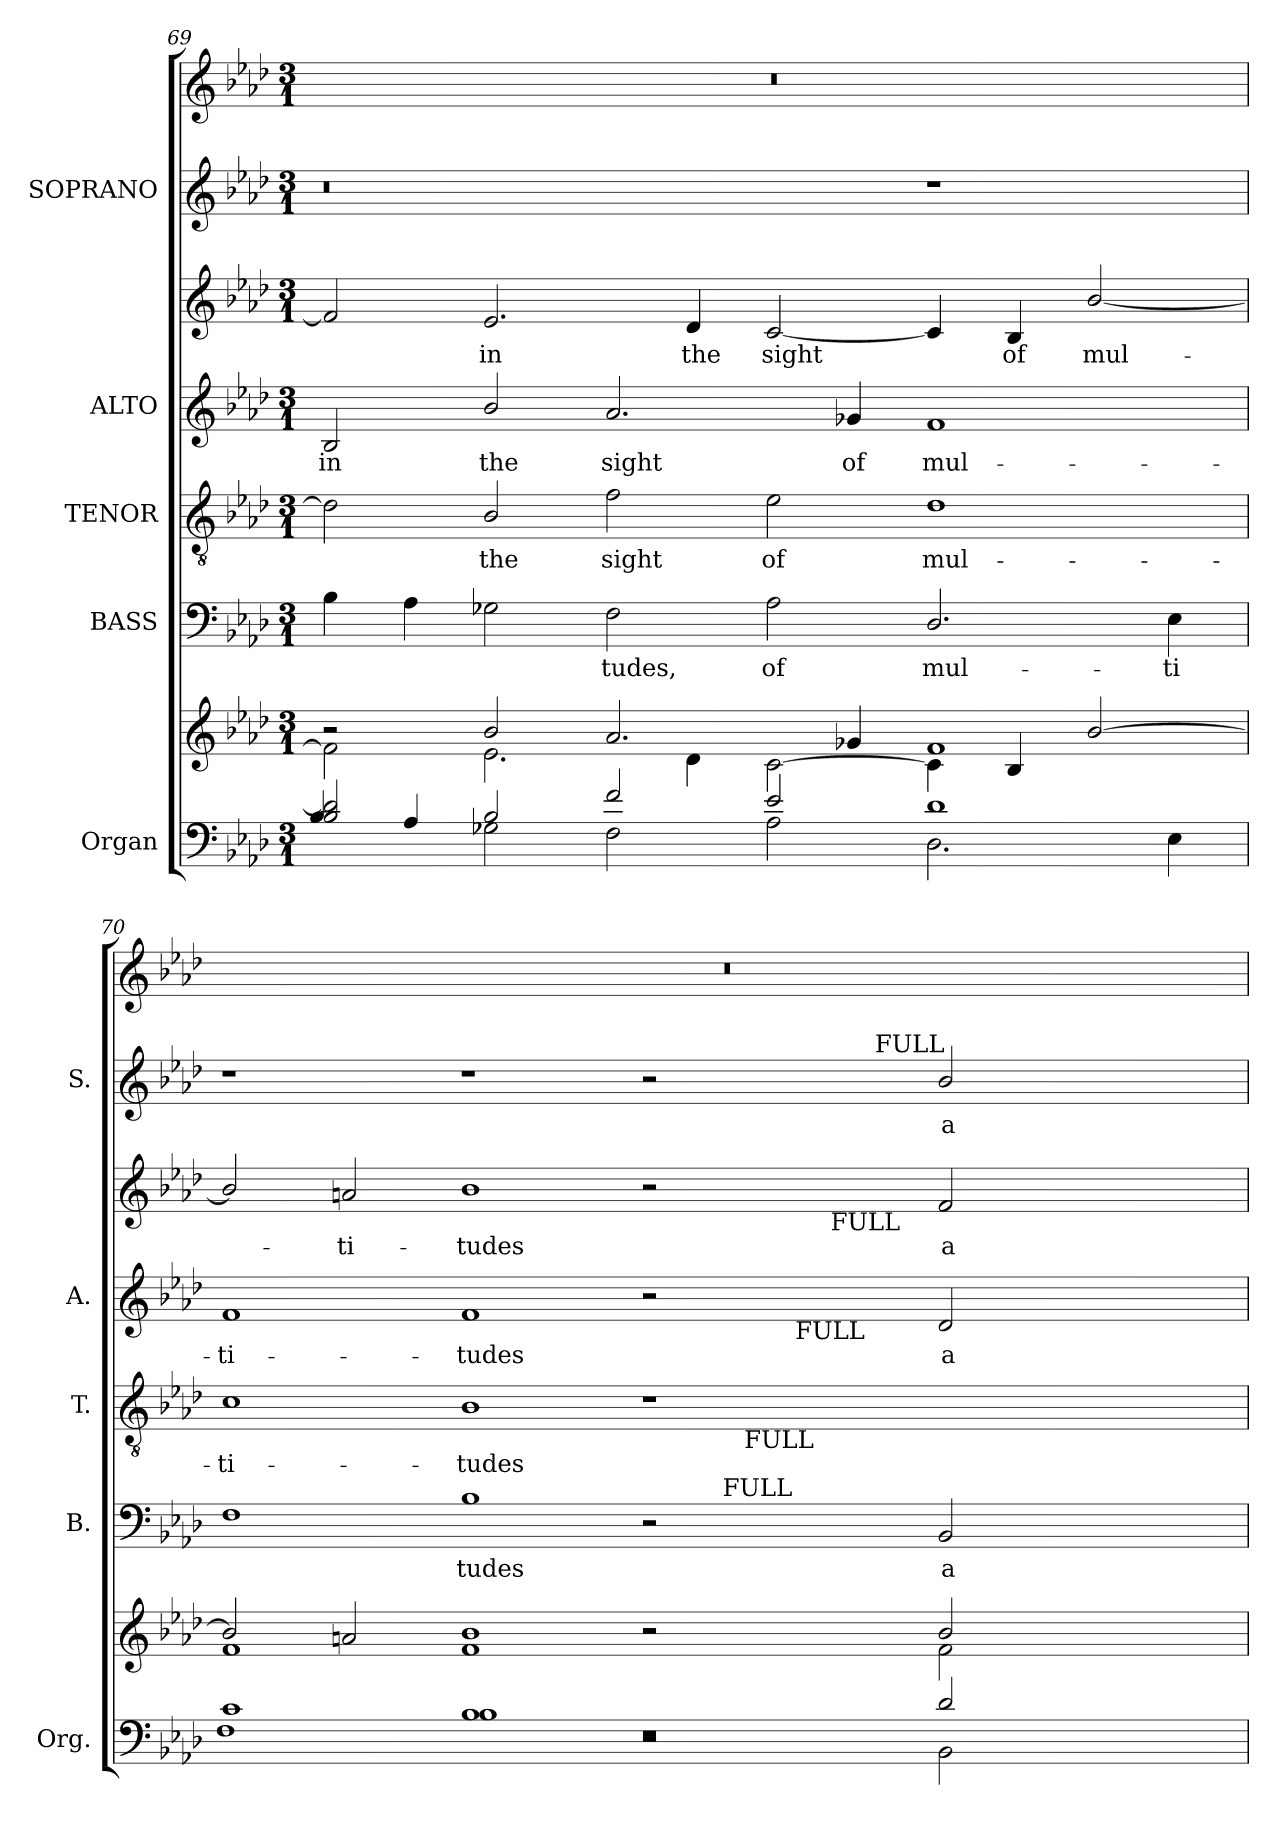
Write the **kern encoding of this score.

**kern	**kern	**kern	**text	**kern	**text	**kern	**text	**kern	**text	**kern	**text	**kern
*part5	*part5	*part4	*part4	*part3	*part3	*part2	*part2	*part2	*part2	*part1	*part1	*part1
*staff8	*staff7	*staff6	*staff6	*staff5	*staff5	*staff4	*staff4	*staff3	*staff3	*staff2	*staff2	*staff1
*I"Organ	*	*I"BASS	*	*I"TENOR	*	*I"ALTO	*	*	*	*I"SOPRANO	*	*
*I'Org.	*	*I'B.	*	*I'T.	*	*I'A.	*	*	*	*I'S.	*	*
*clefF4	*clefG2	*clefF4	*	*clefGv2	*	*clefG2	*	*clefG2	*	*clefG2	*	*clefG2
*	*	*	*	*ITrd7c12	*	*	*	*	*	*	*	*
*k[b-e-a-d-]	*k[b-e-a-d-]	*k[b-e-a-d-]	*	*k[b-e-a-d-]	*	*k[b-e-a-d-]	*	*k[b-e-a-d-]	*	*k[b-e-a-d-]	*	*k[b-e-a-d-]
*A-:	*A-:	*A-:	*	*A-:	*	*A-:	*	*A-:	*	*A-:	*	*A-:
*M3/1	*M3/1	*M3/1	*	*M3/1	*	*M3/1	*	*M3/1	*	*M3/1	*	*M3/1
=69	=69	=69	=69	=69	=69	=69	=69	=69	=69	=69	=69	=69
*^	*^	*	*	*	*	*	*	*	*	*	*	*
*	*^	*	*	*	*	*	*	*	*	*	*	*	*	*
!	!	!	!	!LO:N:vis=1	!	!	!	!	!	!	!	!	!	!	!
*	*	*	*	*^	*	*	*	*	*	*	*	*	*	*	*
!	!	!	!	!	!	!	!	!	!	!	!LO:LY:b:color=#000000	!	!	!	!	!LO:N:vis=1
2B-i/ 2d-i]	2ryy	4B-i/	2r	0.ryy	2fi\]	4B-i\	.	2D-i\]	.	2B-i/	in	2fi/]	.	0r	.	0.r
.	.	4A-i/	.	.	.	4A-i\	.	.	.	.	.	.	.	.	.	.
!	!	!	!	!	!	!	!	!	!LO:LY:b:color=#000000	!	!	!	!	!	!	!
!	!	!	!	!	!	!	!	!	!	!	!LO:LY:b:color=#000000	!	!	!	!	!
!	!	!	!	!	!	!	!	!	!	!	!	!	!LO:LY:b:color=#000000	!	!	!
2ryy	2B-i/	2G-Xi\	2b-i/	.	2.e-i\	2G-Xi\	.	2BB-i/	the	2b-i/	the	2.e-i/	in	.	.	.
!	!	!	!	!	!	!	!LO:LY:b:color=#000000	!	!	!	!	!	!	!	!	!
!	!	!	!	!	!	!	!	!	!LO:LY:b:color=#000000	!	!	!	!	!	!	!
!	!	!	!	!	!	!	!	!	!	!	!LO:LY:b:color=#000000	!	!	!	!	!
2.ryy	2fi/	2Fi\	2.a-i/	.	.	2Fi\	tudes,	2Fi\	sight	2.a-i/	sight	.	.	.	.	.
!	!	!	!	!	!	!	!	!	!	!	!	!	!LO:LY:b:color=#000000	!	!	!
.	.	.	.	.	4d-i\	.	.	.	.	.	.	4d-i/	the	.	.	.
!	!	!	!	!	!	!	!LO:LY:b:color=#000000	!	!	!	!	!	!	!	!	!
!	!	!	!	!	!	!	!	!	!LO:LY:b:color=#000000	!	!	!	!	!	!	!
!	!	!	!	!	!	!	!	!	!	!	!	!	!LO:LY:b:color=#000000	!	!	!
.	2e-i/	2A-i\	.	.	[2ci\	2A-i\	of	2E-i\	of	.	.	[2ci/	sight	.	.	.
!	!	!	!	!	!	!	!	!	!	!	!LO:LY:b:color=#000000	!	!	!	!	!
4ryy	.	.	4g-Xi/	.	.	.	.	.	.	4g-Xi/	of	.	.	.	.	.
!	!	!	!	!	!	!	!LO:LY:b:color=#000000	!	!	!	!	!	!	!	!	!
!	!	!	!	!	!	!	!	!	!LO:LY:b:color=#000000	!	!	!	!	!	!	!
!	!	!	!	!	!	!	!	!	!	!	!LO:LY:b:color=#000000	!	!	!	!	!
1ryy	1d-i	2.D-i\	1fi	.	4ci\]	2.D-i/	mul-	1D-i	mul-	1fi	mul-	4ci/]	.	1r	.	.
!	!	!	!	!	!	!	!	!	!	!	!	!	!LO:LY:b:color=#000000	!	!	!
.	.	.	.	.	4B-i/	.	.	.	.	.	.	4B-i/	of	.	.	.
!	!	!	!	!	!	!	!	!	!	!	!	!	!LO:LY:b:color=#000000	!	!	!
.	.	.	.	.	[2b-i/	.	.	.	.	.	.	[2b-i/	mul-	.	.	.
!	!	!	!	!	!	!	!LO:LY:b:color=#000000	!	!	!	!	!	!	!	!	!
.	.	4E-i\	.	.	.	4E-i\	-ti	.	.	.	.	.	.	.	.	.
=70	=70	=70	=70	=70	=70	=70	=70	=70	=70	=70	=70	=70	=70	=70	=70	=70
!	!	!	!	!LO:N:vis=1	!	!	!	!	!	!	!	!	!	!	!	!
!	!	!	!	!	!	!	!	!	!LO:LY:b:color=#000000	!	!	!	!	!	!	!
!	!	!	!	!	!	!	!	!	!	!	!LO:LY:b:color=#000000	!	!	!	!	!LO:N:vis=1
*	*	*	*	*	*	*^	*	*^	*	*^	*	*^	*	*^	*	*
1ryy	1ci	1Fi	1fi	0.ryy	2b-i/]	1Fi	1ryy	.	1Ci	1ryy	-ti-	1fi	1ryy	-ti-	2b-i/]	1ryy	.	1r	1ryy	.	0.r
!	!	!	!	!	!	!	!	!	!	!	!	!	!	!	!	!	!LO:LY:b:color=#000000	!	!	!	!
.	.	.	.	.	2ani/	.	.	.	.	.	.	.	.	.	2ani/	.	-ti-	.	.	.	.
!	!	!	!	!	!	!	!	!LO:LY:b:color=#000000	!	!	!	!	!	!	!	!	!	!	!	!	!
!	!	!	!	!	!	!	!	!	!	!	!LO:LY:b:color=#000000	!	!	!	!	!	!	!	!	!	!
!	!	!	!	!	!	!	!	!	!	!	!	!	!	!LO:LY:b:color=#000000	!	!	!	!	!	!	!
!	!	!	!	!	!	!	!	!	!	!	!	!	!	!	!	!	!LO:LY:b:color=#000000	!	!	!	!
1ryy	1B-i	1B-i	1fi	.	1b-i	1B-i	1ryy	tudes	1BB-i	1ryy	-tudes	1fi	1ryy	-tudes	1b-i	1ryy	-tudes	1r	1ryy	.	.
2r	1r	2r	2r	.	2r	2r	8ryy	.	1r	8ryy	.	2r	8ryy	.	2r	4ryy	.	2r	4ryy	.	.
.	.	.	.	.	.	.	64ryy	.	.	32ryy	.	.	16ryy	.	.	.	.	.	.	.	.
.	.	.	.	.	.	.	128...ryy	.	.	.	.	.	.	.	.	.	.	.	.	.	.
!	!	!	!	!	!	!	!LO:TX:a:t=FULL	!	!	!	!	!	!	!	!	!	!	!	!	!	!
.	.	.	.	.	.	.	2ryy	.	.	.	.	.	.	.	.	.	.	.	.	.	.
.	.	.	.	.	.	.	.	.	.	64ryy	.	.	.	.	.	.	.	.	.	.	.
.	.	.	.	.	.	.	.	.	.	512.ryy	.	.	.	.	.	.	.	.	.	.	.
!	!	!	!	!	!	!	!	!	!	!LO:TX:b:t=FULL	!	!	!	!	!	!	!	!	!	!	!
.	.	.	.	.	.	.	.	.	.	2ryy	.	.	.	.	.	.	.	.	.	.	.
.	.	.	.	.	.	.	.	.	.	.	.	.	32ryy	.	.	.	.	.	.	.	.
.	.	.	.	.	.	.	.	.	.	.	.	.	128ryy	.	.	.	.	.	.	.	.
.	.	.	.	.	.	.	.	.	.	.	.	.	256ryy	.	.	.	.	.	.	.	.
.	.	.	.	.	.	.	.	.	.	.	.	.	1024ryy	.	.	.	.	.	.	.	.
!	!	!	!	!	!	!	!	!	!	!	!	!	!LO:TX:b:t=FULL	!	!	!	!	!	!	!	!
.	.	.	.	.	.	.	.	.	.	.	.	.	2ryy	.	.	.	.	.	.	.	.
.	.	.	.	.	.	.	.	.	.	.	.	.	.	.	.	64ryy	.	.	16ryy	.	.
.	.	.	.	.	.	.	.	.	.	.	.	.	.	.	.	512.ryy	.	.	.	.	.
!	!	!	!	!	!	!	!	!	!	!	!	!	!	!	!	!LO:TX:b:t=FULL	!	!	!	!	!
.	.	.	.	.	.	.	.	.	.	.	.	.	.	.	.	2ryy	.	.	.	.	.
.	.	.	.	.	.	.	.	.	.	.	.	.	.	.	.	.	.	.	128ryy	.	.
.	.	.	.	.	.	.	.	.	.	.	.	.	.	.	.	.	.	.	256ryy	.	.
.	.	.	.	.	.	.	.	.	.	.	.	.	.	.	.	.	.	.	1024ryy	.	.
!	!	!	!	!	!	!	!	!	!	!	!	!	!	!	!	!	!	!	!LO:TX:a:t=FULL	!	!
.	.	.	.	.	.	.	.	.	.	.	.	.	.	.	.	.	.	.	2ryy	.	.
!	!	!	!	!	!	!	!	!LO:LY:b:color=#000000	!	!	!	!	!	!	!	!	!	!	!	!	!
!	!	!	!	!	!	!	!	!	!	!	!	!	!	!LO:LY:b:color=#000000	!	!	!	!	!	!	!
!	!	!	!	!	!	!	!	!	!	!	!	!	!	!	!	!	!LO:LY:b:color=#000000	!	!	!	!
!	!	!	!	!	!	!	!	!	!	!	!	!	!	!	!	!	!	!	!	!LO:LY:b:color=#000000	!
2d-i/	.	2BB-i\	2b-i/	.	2fi\	2BB-i/	.	a	.	.	.	2d-i/	.	a	2fi/	.	a	2b-i/	.	a	.
.	.	.	.	.	.	.	4ryy	.	.	.	.	.	.	.	.	.	.	.	.	.	.
.	.	.	.	.	.	.	.	.	.	4ryy	.	.	.	.	.	.	.	.	.	.	.
.	.	.	.	.	.	.	.	.	.	.	.	.	4ryy	.	.	.	.	.	.	.	.
.	.	.	.	.	.	.	.	.	.	.	.	.	.	.	.	8ryy	.	.	.	.	.
.	.	.	.	.	.	.	.	.	.	.	.	.	.	.	.	.	.	.	8ryy	.	.
.	.	.	.	.	.	.	.	.	.	.	.	.	.	.	.	16ryy	.	.	.	.	.
.	.	.	.	.	.	.	16ryy	.	.	.	.	.	.	.	.	.	.	.	.	.	.
.	.	.	.	.	.	.	.	.	.	16ryy	.	.	.	.	.	.	.	.	.	.	.
.	.	.	.	.	.	.	.	.	.	.	.	.	.	.	.	.	.	.	32ryy	.	.
.	.	.	.	.	.	.	.	.	.	.	.	.	.	.	.	32ryy	.	.	.	.	.
.	.	.	.	.	.	.	32ryy	.	.	.	.	.	.	.	.	.	.	.	.	.	.
.	.	.	.	.	.	.	.	.	.	.	.	.	64ryy	.	.	.	.	.	64ryy	.	.
.	.	.	.	.	.	.	.	.	.	128ryy	.	.	.	.	.	128ryy	.	.	.	.	.
.	.	.	.	.	.	.	.	.	.	256ryy	.	.	.	.	.	256ryy	.	.	.	.	.
.	.	.	.	.	.	.	.	.	.	.	.	.	512.ryy	.	.	.	.	.	512.ryy	.	.
.	.	.	.	.	.	.	1024ryy	.	.	1024ryy	.	.	.	.	.	1024ryy	.	.	.	.	.
*v	*v	*v	*	*	*	*v	*v	*	*v	*v	*	*v	*v	*	*v	*v	*	*v	*v	*	*
*	*v	*v	*v	*	*	*	*	*	*	*	*	*	*	*
=	=	=	=	=	=	=	=	=	=	=	=	=
*-	*-	*-	*-	*-	*-	*-	*-	*-	*-	*-	*-	*-
